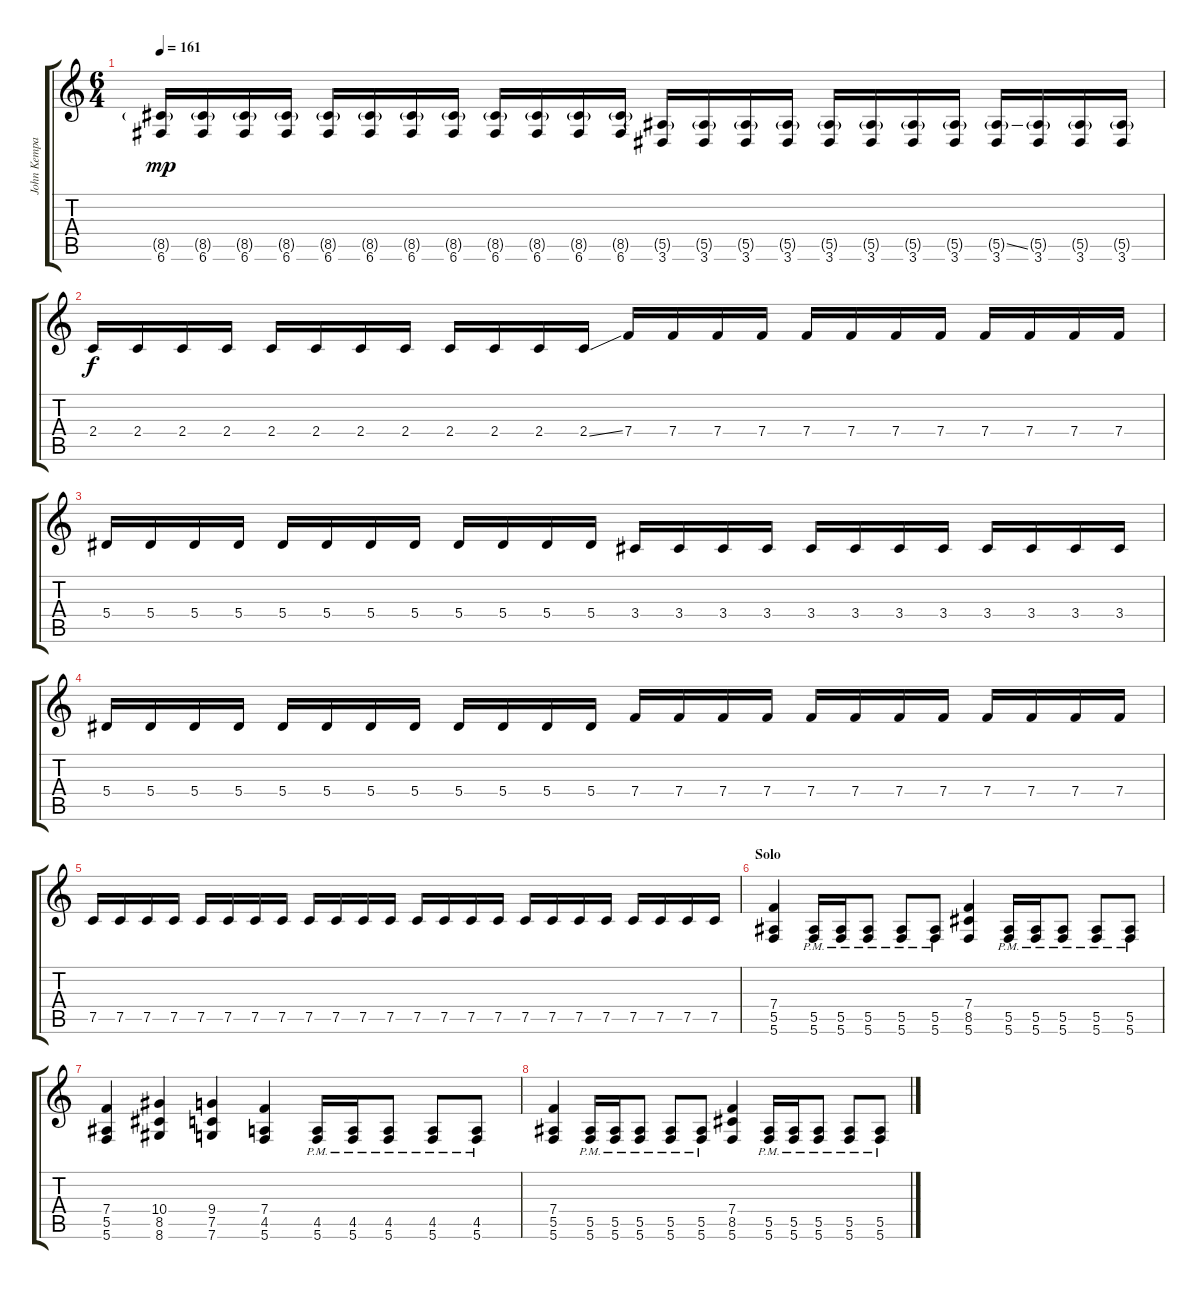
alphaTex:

\track ("John Kempainen (Rhythm Guitar)" "John Kempa") {instrument distortionguitar}
\staff {score tabs}
\tuning (C4 G3 Eb3 Bb2 F2 C2) {hide}
\ts (6 4)
\tempo 161
\clef g2
\ks c
(8.5{g} 6.6).16{dy mp} (8.5{g} 6.6).16 (8.5{g} 6.6).16 (8.5{g} 6.6).16 (8.5{g} 6.6).16 (8.5{g} 6.6).16 (8.5{g} 6.6).16 (8.5{g} 6.6).16 (8.5{g} 6.6).16 (8.5{g} 6.6).16 (8.5{g} 6.6).16 (8.5{g} 6.6).16 (5.5{g} 3.6).16 (5.5{g} 3.6).16 (5.5{g} 3.6).16 (5.5{g} 3.6).16 (5.5{g} 3.6).16 (5.5{g} 3.6).16 (5.5{g} 3.6).16 (5.5{g} 3.6).16 (5.5{ss g} 3.6).16 (5.5{g} 3.6).16 (5.5{g} 3.6).16 (5.5{g} 3.6).16 |
2.4.16{dy f} 2.4.16 2.4.16 2.4.16 2.4.16 2.4.16 2.4.16 2.4.16 2.4.16 2.4.16 2.4.16 2.4{ss}.16 7.4.16 7.4.16 7.4.16 7.4.16 7.4.16 7.4.16 7.4.16 7.4.16 7.4.16 7.4.16 7.4.16 7.4.16 |
5.4.16 5.4.16 5.4.16 5.4.16 5.4.16 5.4.16 5.4.16 5.4.16 5.4.16 5.4.16 5.4.16 5.4.16 3.4.16 3.4.16 3.4.16 3.4.16 3.4.16 3.4.16 3.4.16 3.4.16 3.4.16 3.4.16 3.4.16 3.4.16 |
5.4.16 5.4.16 5.4.16 5.4.16 5.4.16 5.4.16 5.4.16 5.4.16 5.4.16 5.4.16 5.4.16 5.4.16 7.4.16 7.4.16 7.4.16 7.4.16 7.4.16 7.4.16 7.4.16 7.4.16 7.4.16 7.4.16 7.4.16 7.4.16 |
7.5.16 7.5.16 7.5.16 7.5.16 7.5.16 7.5.16 7.5.16 7.5.16 7.5.16 7.5.16 7.5.16 7.5.16 7.5.16 7.5.16 7.5.16 7.5.16 7.5.16 7.5.16 7.5.16 7.5.16 7.5.16 7.5.16 7.5.16 7.5.16 |
\section ("" "Solo")
(7.4 5.5 5.6).4 (5.5{pm} 5.6{pm}).16 (5.5{pm} 5.6{pm}).16 (5.5{pm} 5.6{pm}).8 (5.5{pm} 5.6{pm}).8 (5.5{pm} 5.6{pm}).8 (7.4 8.5 5.6).4 (5.5{pm} 5.6{pm}).16 (5.5{pm} 5.6{pm}).16 (5.5{pm} 5.6{pm}).8 (5.5{pm} 5.6{pm}).8 (5.5{pm} 5.6{pm}).8 |
(7.4 5.5 5.6).4 (10.4 8.5 8.6).4 (9.4 7.5 7.6).4 (7.4 4.5 5.6).4 (4.5{pm} 5.6{pm}).16 (4.5{pm} 5.6{pm}).16 (4.5{pm} 5.6{pm}).8 (4.5{pm} 5.6{pm}).8 (4.5{pm} 5.6{pm}).8 |
(7.4 5.5 5.6).4 (5.5{pm} 5.6{pm}).16 (5.5{pm} 5.6{pm}).16 (5.5{pm} 5.6{pm}).8 (5.5{pm} 5.6{pm}).8 (5.5{pm} 5.6{pm}).8 (7.4 8.5 5.6).4 (5.5{pm} 5.6{pm}).16 (5.5{pm} 5.6{pm}).16 (5.5{pm} 5.6{pm}).8 (5.5{pm} 5.6{pm}).8 (5.5{pm} 5.6{pm}).8
